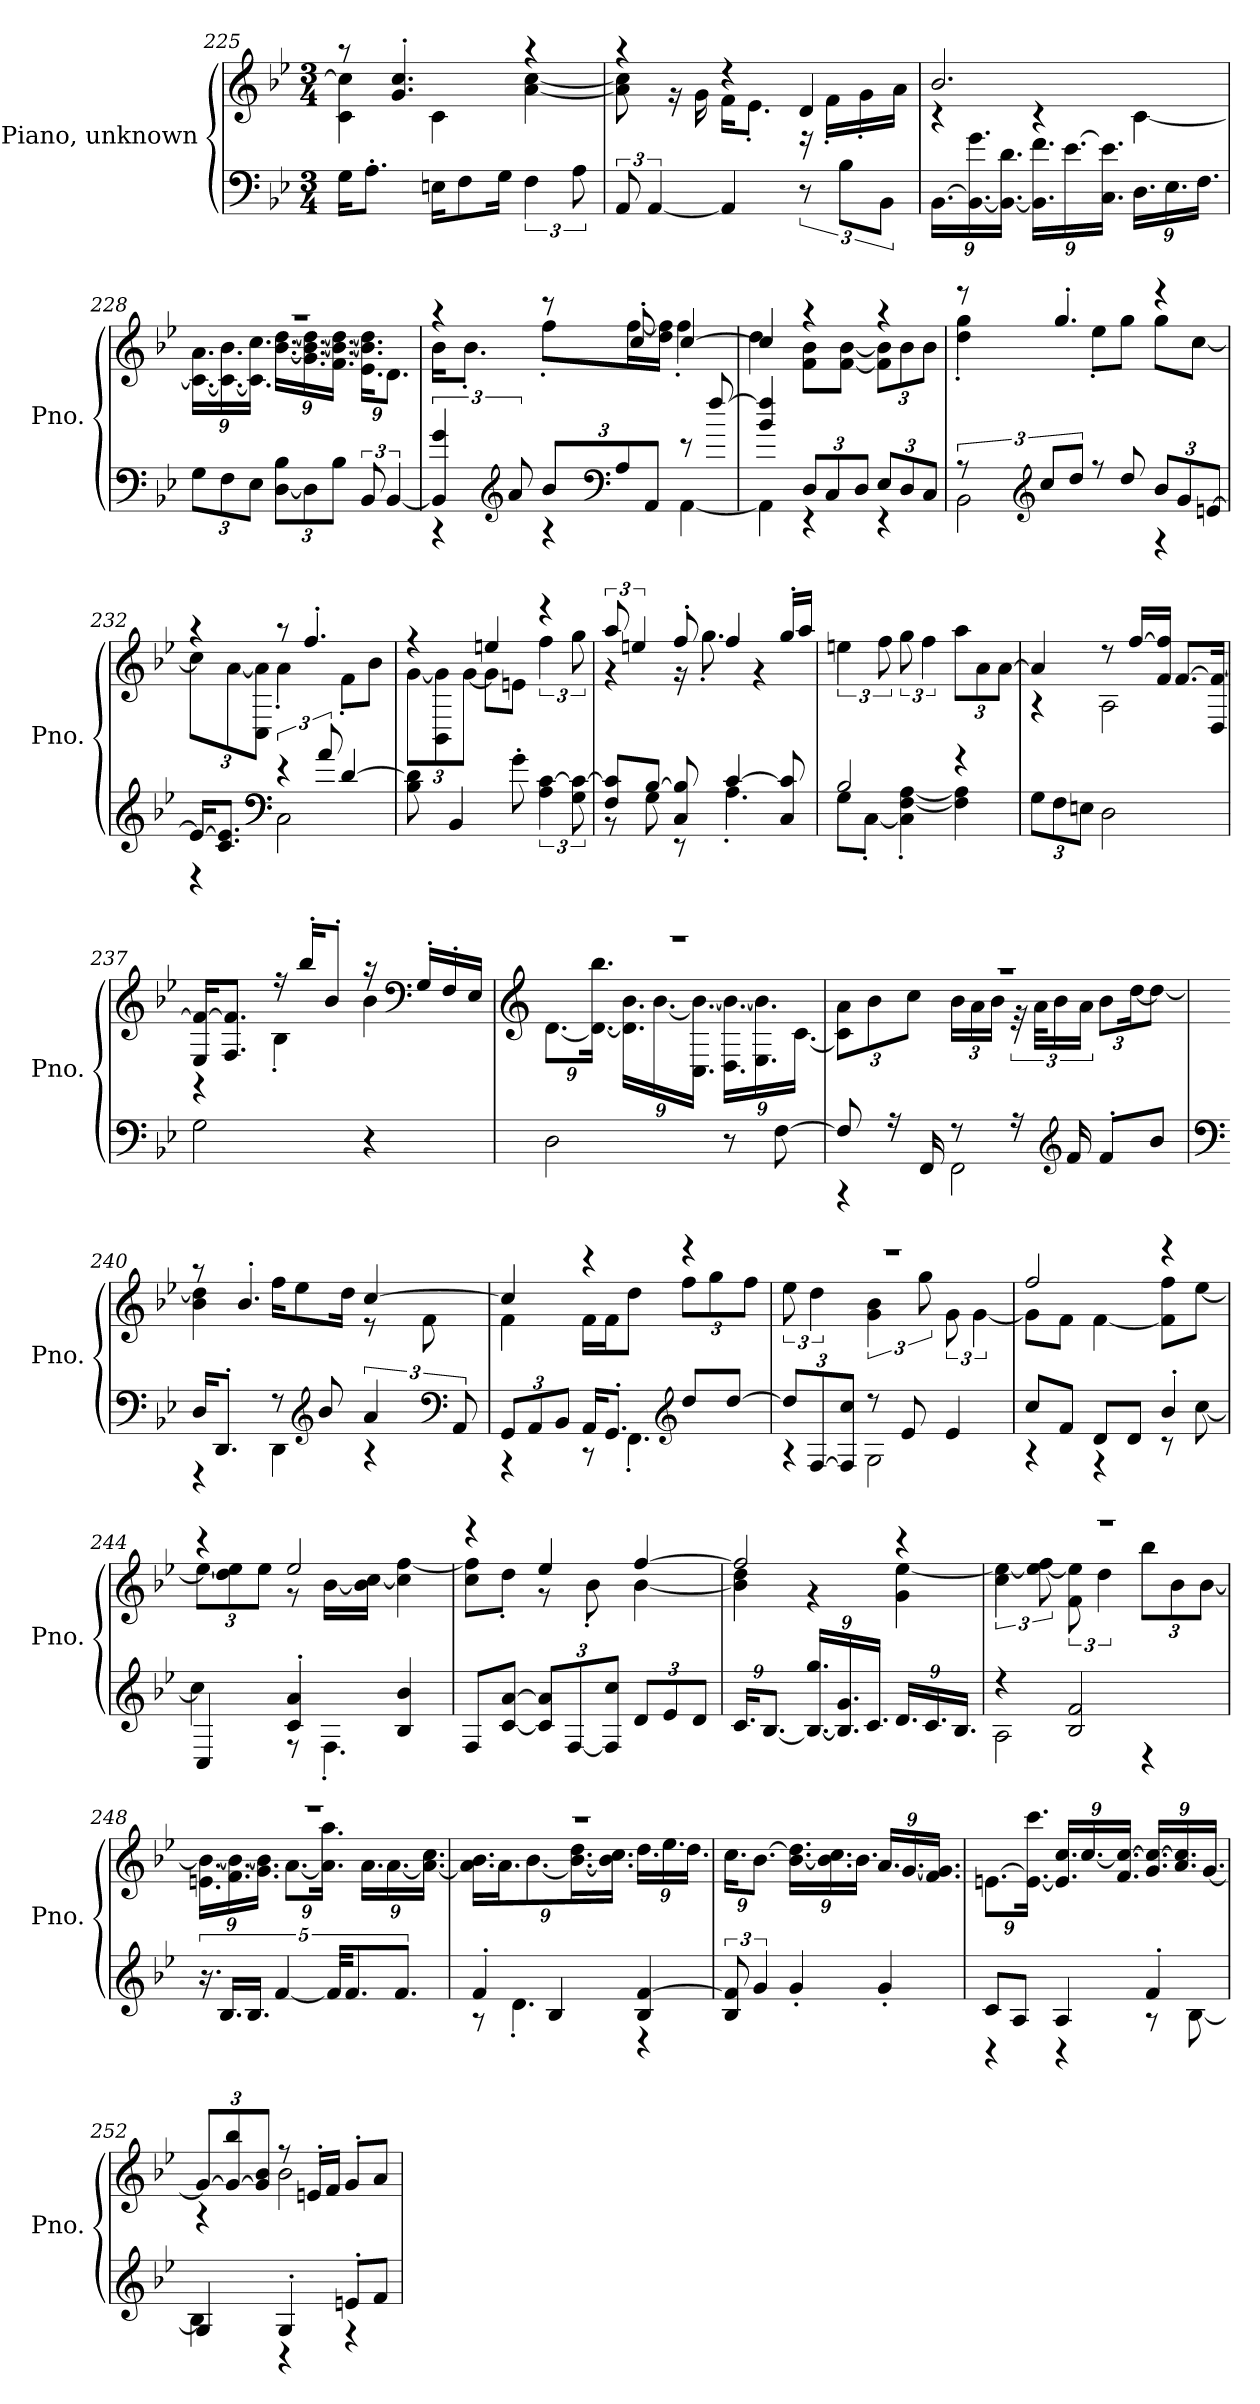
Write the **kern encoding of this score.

**kern	**kern
*part1	*part1
*staff2	*staff1
*I"Piano, unknown	*
*I'Pno.	*
*clefF4	*clefG2
*k[b-e-]	*k[b-e-]
*M3/4	*M3/4
=225	=225
*	*^
16G\KL	8r	4c\ 4cc\]
8.A'\J	.	.
.	4.g/' 4.cc/'	.
16En\KL	.	4c\
8F\	.	.
16G\Jk	.	.
6F\	4r	[4a\ [4cc\
12A\	.	.
!!LO:LB:g=z	!!
=226	=226	=226
12AA/	4r	8a\] 8cc\]
[6AA/	.	.
.	.	16r
.	.	16g\
4AA/]	4r	16f\KL
.	.	8.e-'\J
12r	4d/	16r
.	.	16f'\LL
12B-\L	.	.
.	.	16g'\
12BB-\J	.	.
.	.	16a\JJ
=227	=227	=227
*Xbrackettup	*	*
[18.BB-\LL	2.b-/	4r
18.BB-\_ 18.g\	.	.
18.BB-\_ 18.d\JJ	.	.
18.BB-\] 18.f\LL	.	4r
[18.e-\	.	.
18.C\ 18.e-\]JJ	.	.
18.D\LL	.	[4c\
18.E-\	.	.
18.F\JJ	.	.
=228	=228	=228
*	*	*Xbrackettup
12G\L	2.r	18.c\_ 18.a\LL
12F\	.	18.c\_ 18.b-\
12E-\J	.	18.c\] 18.cc\JJ
[12D\ 12B-\L	.	[18.b-\ [18.dd\LL
12D\]	.	18.g\ 18.b-\_ 18.dd\_
12B-\J	.	18.f\ 18.b-\_ 18.dd\_JJ
*brackettup	*	*
12BB-/	.	18.e-\ 18.b-\] 18.dd\]KL
[6BB-/	.	9.d\J
!!LO:LB:g=z	!!
=229	=229	=229
*^	*	*
6BB-/] 6g/	4r	4r	16b-\KL
.	.	.	8.b-'\J
*clefG2	*	*	*
12a/	.	.	.
*Xbrackettup	*	*	*
12b-/L	4r	8r	8ff'\L
*clefF4	*	*	*
12A/	.	.	.
.	.	8cc'/	[16ff\L
12AA/J	.	.	.
.	.	.	16dd\ 16ff\]JJ
8r	[4AA\	[4cc/	4ff'\
[8ff/	.	.	.
=230	=230	=230	=230
4b-/ 4ff/]	4AA\]	4cc/]	4dd\
12D/L	4r	4r	8f\ 8b-\L
12C/	.	.	.
.	.	.	[8f\ [8b-\J
12D/J	.	.	.
12E-/L	4r	4r	12f\] 12b-\]L
12D/	.	.	12b-\
12C/J	.	.	12b-\J
=231	=231	=231	=231
*brackettup	*	*	*
12r	2BB-\	8r	4dd\' 4gg\'
*clefG2	*	*	*
12cc/L	.	.	.
.	.	4.gg'/	.
12dd/J	.	.	.
8r	.	.	8ee-'\L
8dd/	.	.	8gg\J
*Xbrackettup	*	*	*
12b-/L	4r	4r	8gg\L
12g/	.	.	.
.	.	.	[8cc\J
[12en/J	.	.	.
=232	=232	=232	=232
16e/KL_	4r	4r	12cc\L]
8.c/ 8.e/]J	.	.	.
.	.	.	[12a\
.	.	.	12C\ 12a\]J
*clefF4	*	*	*
*brackettup	*	*	*
6r	2C\	8r	4a'\
.	.	4.ff'/	.
12a/	.	.	.
[4d/	.	.	8f'\L
.	.	.	8b-\J
*v	*v	*	*
!!LO:PB:g=z	!!
=233	=233	=233
8B-\ 8d\]	4r	[12g\L
.	.	12BB-\ 12g\]
4BB-/	.	.
.	.	[12g\J
.	4een/	8g\L]
8g'\	.	8en\J
*	*	*brackettup
6A\ [6c\	4r	6ff\
12G\ 12c\_	.	12gg\
=234	=234	=234
*^	*	*
8F/ 8c/]L	8r	12aa/	4r
.	.	6een/	.
[8B-/J	8G\	.	.
8C/ 8B-/]	8r	8ff'/	16r
.	.	.	8.gg'\
[4c/	4.A'\	4ff/	.
.	.	.	4r
8C/ 8c/]	.	16gg'/LL	.
.	.	16aa/JJ	.
*	*	*v	*v
=235	=235	=235
2B-/	8G\L	6een\
.	[8C'\J	.
.	.	12ff\
.	4C\]' [4F\' [4A\'	12gg\
.	.	6ff\
*	*	*Xbrackettup
4r	4F\] 4A\]	12aa\L
.	.	12a\
.	.	[12a\J
*v	*v	*
=236	=236
*Xbrackettup	*
*	*^
12G\L	4a/]	4r
12F\	.	.
12En\J	.	.
2D\	8r	2A\
.	[16ff/LL	.
.	16f/ 16ff/]JJ	.
.	[8.f/L	.
.	16D/ 16f/_Jk	.
!!LO:LB:g=z	!!
=237	=237	=237
2G\	16E-/ 16f/_KL	4r
.	8.F/ 8.f/]J	.
.	16r	4B-'\
.	16bb-'/KL	.
.	8b-'/J	.
4r	16r	4b-\
*	*clefF4	*
.	16G'/LL	.
.	16F'/	.
.	16E-/JJ	.
=238	=238	=238
*	*clefG2	*
2D\	2.r	[9.d\L
.	.	18.d\_ 18.bb-\Jk
.	.	18.d\] 18.b-\LL
.	.	[18.b-\
.	.	18.C\ 18.b-\_JJ
8r	.	18.D\ 18.b-\_LL
.	.	18.E-\ 18.b-\]
[8F\	.	.
.	.	[18.c\JJ
!!LO:LB:g=z	!!
=239	=239	=239
*^	*	*
8F/]	4r	2.r	12c\] 12a\L
.	.	.	12b-\
16r	.	.	.
.	.	.	12cc\J
16FF/	.	.	.
8r	2FF\	.	24b-\LL
.	.	.	24a\
.	.	.	24b-\JJ
*	*	*	*brackettup
16r	.	.	48r
.	.	.	48a\KLL
.	.	.	24b-\
*clefG2	*	*	*
16f/	.	.	.
.	.	.	24a\JJ
*	*	*	*Xbrackettup
8f'/L	.	.	12b-\L
.	.	.	[24dd\K
8b-/J	.	.	8dd\J_
=240	=240	=240	=240
*clefF4	*	*	*
16D/KL	4r	8r	4b-\ 4dd\]
8.DD'/J	.	.	.
.	.	4.b-'/	.
8r	4DD\	.	16ff\KL
.	.	.	8ee-\
*clefG2	*	*	*
8b-/	.	.	.
.	.	.	16dd\Jk
*brackettup	*	*	*
6a/	4r	[4cc/	8r
.	.	.	8f\
*clefF4	*	*	*
12AA/	.	.	.
=241	=241	=241	=241
*Xbrackettup	*	*	*
12GG/L	4r	4cc/]	4f\
12AA/	.	.	.
12BB-/J	.	.	.
16AA/KL	8r	4r	16f\LL
8.GG'/J	.	.	16f\J
.	4.FF'\	.	8dd\J
*clefG2	*	*	*
8dd/L	.	4r	12ff\L
.	.	.	12gg\
[8dd/J	.	.	.
.	.	.	12ff\J
!!LO:LB:g=z	!!
=242	=242	=242	=242
*	*	*	*brackettup
12dd/L]	4r	2.r	12ee-\
[12F/	.	.	6dd\
12F/] 12cc/J	.	.	.
8r	2G\	.	6g\ 6b-\
8e-/	.	.	.
.	.	.	12gg\
4e-/	.	.	12g\
.	.	.	[6g\
=243	=243	=243	=243
8cc/L	4r	2ff/	8g\L]
8f/J	.	.	8f\J
8d/L	4r	.	[4f\
8d/J	.	.	.
4b-'/	8r	4r	8f\] 8ff\L
.	[8cc\	.	[8ee-\J
=244	=244	=244	=244
*	*	*	*Xbrackettup
4C/	4cc\]	4r	12ee-\L_
.	.	.	12dd\ 12ee-\]
.	.	.	12ee-\J
4c/' 4a/'	8r	2ee-/	8r
.	4.F'\	.	[16b-\LL
.	.	.	16b-\] [16cc\JJ
4B-/ 4b-/	.	.	4cc\] [4ff\
*v	*v	*	*
=245	=245	=245
8F/L	4r	8cc\ 8ff\]L
[8c/ [8a/J	.	8dd'\J
12c/] 12a/]L	4ee-/	8r
[12F/	.	.
.	.	8b-'\
12F/] 12cc/J	.	.
12d/L	[4ff/	[4b-\
12e-/	.	.
12d/J	.	.
!!LO:LB:g=z	!!
=246	=246	=246
18.c/KL	2ff/]	4b-\] 4dd\
[9.B-/J	.	.
18.B-/_ 18.gg/LL	.	4r
18.B-/] 18.g/	.	.
18.c/JJ	.	.
18.d/LL	4r	4g\ [4ee-\
18.c/	.	.
18.B-/JJ	.	.
=247	=247	=247
*^	*	*
*	*	*	*brackettup
4r	2A\	2.r	6cc\ 6ee-\_
.	.	.	12ee-\_ 12ff\
2B-/ 2f/	.	.	12f\ 12ee-\]
.	.	.	6dd\
*	*	*	*Xbrackettup
.	4r	.	12bb-\L
.	.	.	12b-\
.	.	.	[12b-\J
*v	*v	*	*
=248	=248	=248
*brackettup	*	*
20.r	2.r	18.en\ 18.b-\_LL
20.B-/LL	.	.
.	.	18.f\ 18.b-\_
20.B-/JJ	.	.
.	.	18.g\ 18.b-\]JJ
[5f/	.	.
.	.	[9.a\L
.	.	18.a\] 18.aa\Jk
40f/KKL]	.	.
10.f/	.	.
.	.	18.a\LL
.	.	[18.a\
10.f/J	.	.
.	.	18.a\_ 18.cc\JJ
!!LO:LB:g=z	!!
=249	=249	=249
*^	*	*
4f'/	8r	2.r	18.a\] 18.b-\LL
.	.	.	18.a\J
.	4.d'\	.	.
.	.	.	[9.b-\
4B-/	.	.	.
.	.	.	18.b-\_ 18.dd\L
.	.	.	18.b-\] 18.cc\JJ
4B-/ [4f/	4r	.	18.dd\LL
.	.	.	18.ee-\
.	.	.	18.dd\JJ
*v	*v	*	*
*	*v	*v
=250	=250
12B-/ 12f/]	18.cc\KL
6g/	[9.b-\J
4g'/	18.b-\_ 18.dd\LL
.	18.b-\] 18.cc\
.	18.b-\JJ
4g'/	18.a/LL
.	[18.g/
.	18.f/ 18.g/]JJ
=251	=251
*^	*
8c/L	4r	[9.en\L
8A/J	.	.
.	.	18.e\_ 18.ccc\Jk
4A/	4r	18.e/] 18.cc/LL
.	.	[18.cc/
.	.	18.f/ 18.cc/_JJ
4f'/	8r	18.g/ 18.cc/_LL
.	.	18.a/ 18.cc/]
.	[8B-\	.
.	.	[18.g/JJ
!!LO:PB:g=z
=252	=252	=252
*	*	*^
4G/	4B-\]	12g/L_	4r
.	.	12g/_ 12bb-/	.
.	.	12g/] 12b-/J	.
4G'/	4r	8r	2b-\
.	.	16en'/LL	.
.	.	16f/JJ	.
8en'/L	4r	8g'/L	.
8f/J	.	8a/J	.
*v	*v	*	*
*	*v	*v
=	=
*-	*-
